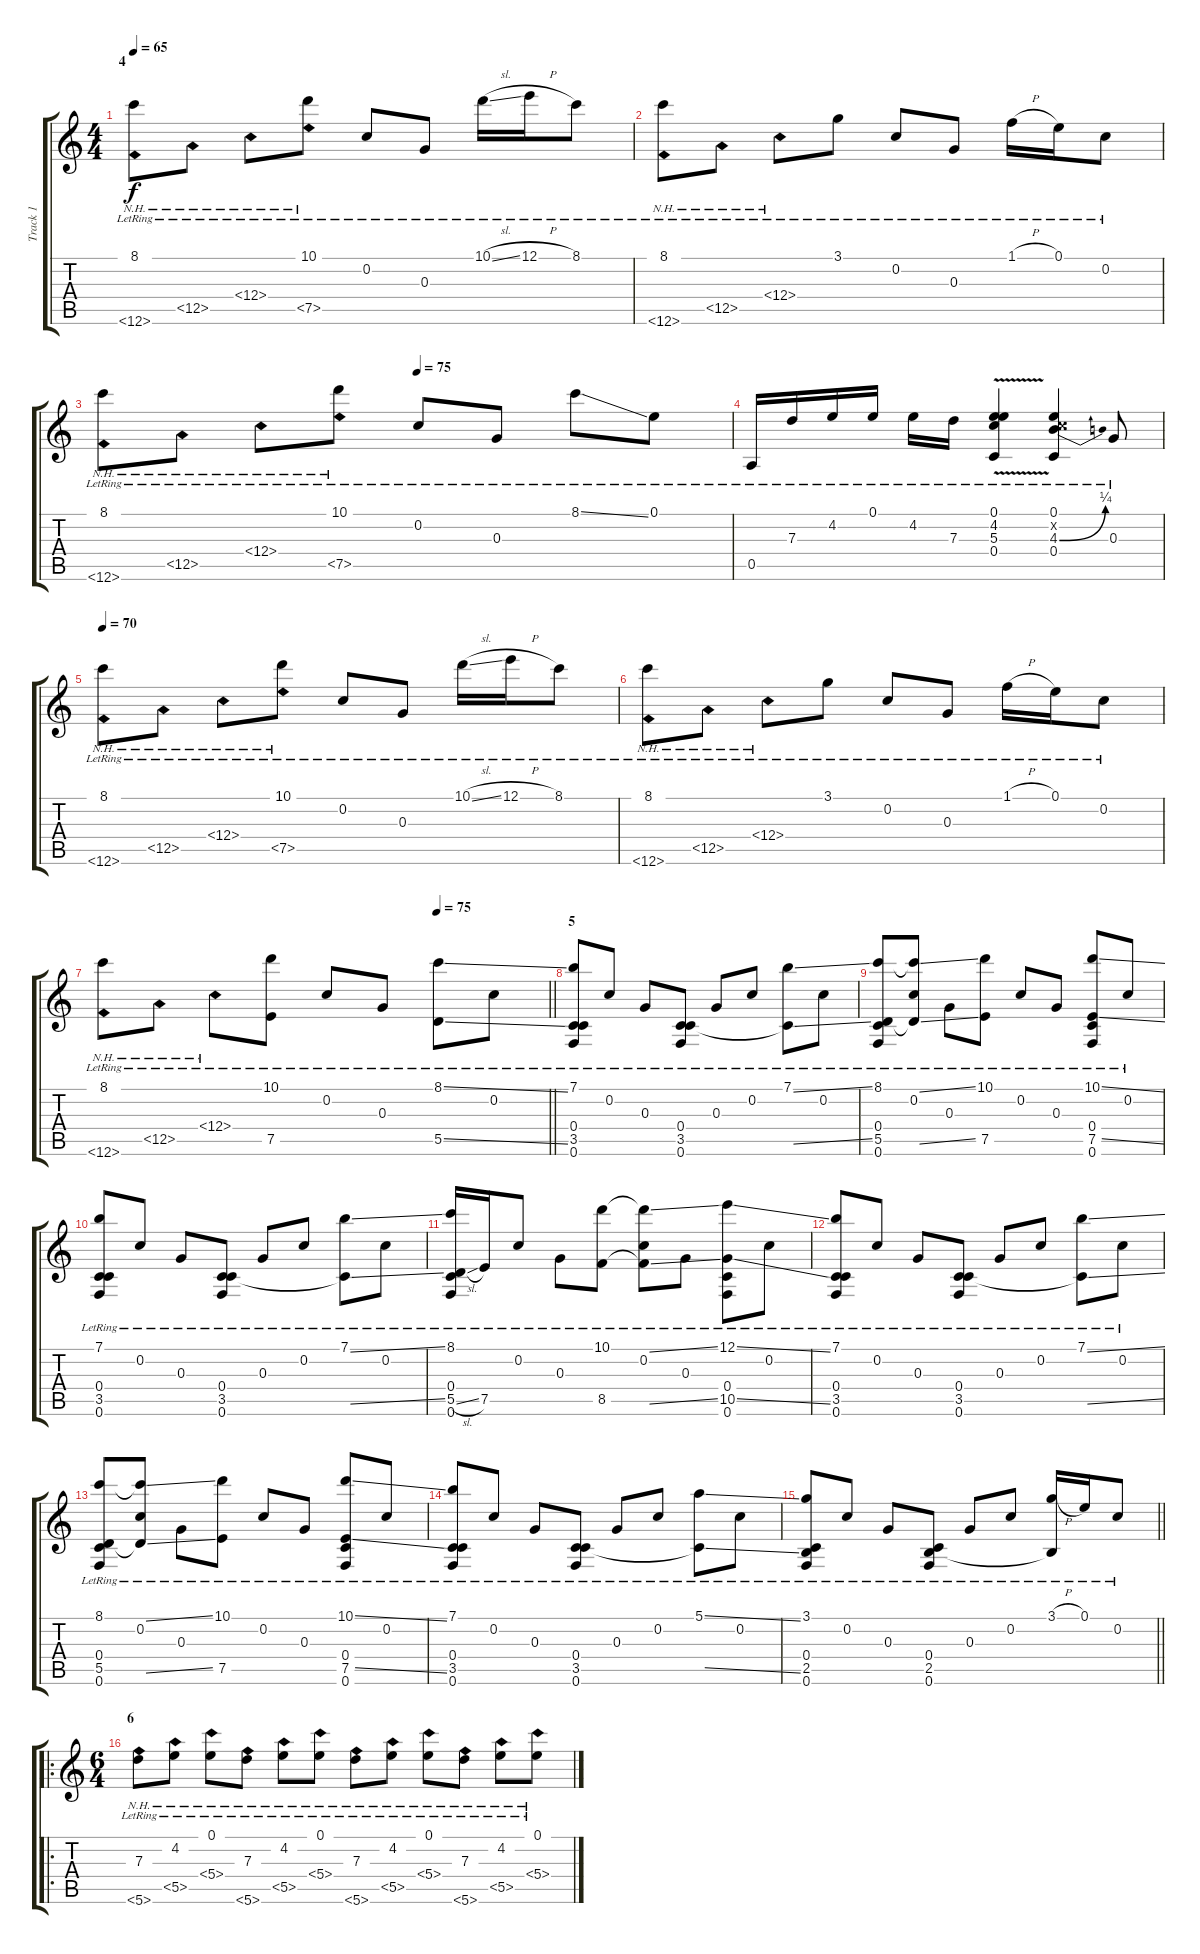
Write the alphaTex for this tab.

\track ("Track 1" "Track 1") {instrument acousticguitarsteel}
\staff {score tabs}
\tuning (E4 C4 G3 C3 A2 F2) {hide}
\ts (4 4)
\section ("" "4")
\tempo 65
\clef g2
\ks c
(8.1{lr} 12.6{nh lr}).8{dy f} 12.5{nh lr}.8 12.4{nh lr}.8 (10.1{lr} 7.5{nh lr}).8 0.2{lr}.8 0.3{lr}.8 10.1{sl lr}.16 12.1{h lr}.16 8.1{lr}.8 |
(8.1{lr} 12.6{nh lr}).8 12.5{nh lr}.8 12.4{nh lr}.8 3.1{lr}.8 0.2{lr}.8 0.3{lr}.8 1.1{h lr}.16 0.1{lr}.16 0.2{lr}.8 |
\tempo (75 0.5)
(8.1{lr} 12.6{nh lr}).8 12.5{nh lr}.8 12.4{nh lr}.8 (10.1{lr} 7.5{nh lr}).8 0.2{lr}.8 0.3{lr}.8 8.1{ss lr}.8 0.1{lr}.8 |
0.5{lr}.16 7.3{lr}.16 4.2{lr}.16 0.1{lr}.16 4.2{lr}.16 7.3{lr}.16 (0.1{lr} 4.2{lr} 5.3{v lr} 0.4{lr}).4 (0.1{lr} 0.2{x} 4.3{be (bend 0 0 60 1) lr} 0.4{lr}).4 0.3{lr}.8 |
\tempo 70
(8.1{lr} 12.6{nh lr}).8 12.5{nh lr}.8 12.4{nh lr}.8 (10.1{lr} 7.5{nh lr}).8 0.2{lr}.8 0.3{lr}.8 10.1{sl lr}.16 12.1{h lr}.16 8.1{lr}.8 |
(8.1{lr} 12.6{nh lr}).8 12.5{nh lr}.8 12.4{nh lr}.8 3.1{lr}.8 0.2{lr}.8 0.3{lr}.8 1.1{h lr}.16 0.1{lr}.16 0.2{lr}.8 |
\tempo (75 0.75)
\barLineRight lightlight
(8.1{lr} 12.6{nh lr}).8 12.5{nh lr}.8 12.4{nh lr}.8 (10.1{lr} 7.5{lr}).8 0.2{lr}.8 0.3{lr}.8 (8.1{ss lr} 5.5{ss lr}).8 0.2{lr}.8 |
\section ("" "5")
(7.1{lr} 0.4{lr} 3.5{lr} 0.6{lr}).8 0.2{lr}.8 0.3{lr}.8 (0.4{lr} 3.5{lr} 0.6{lr}).8 0.3{lr}.8 0.2{lr}.8 (7.1{ss lr} 3.5{ss t}).8 0.2{lr}.8 |
(8.1{lr} 0.4{lr} 5.5{lr} 0.6{lr}).8 (8.1{ss t} 0.2{lr} 5.5{ss t}).8 0.3{lr}.8 (10.1{lr} 7.5{lr}).8 0.2{lr}.8 0.3{lr}.8 (10.1{ss lr} 0.4{lr} 7.5{ss lr} 0.6{lr}).8 0.2{lr}.8 |
(7.1{lr} 0.4{lr} 3.5{lr} 0.6{lr}).8 0.2{lr}.8 0.3{lr}.8 (0.4{lr} 3.5{lr} 0.6{lr}).8 0.3{lr}.8 0.2{lr}.8 (7.1{ss lr} 3.5{ss t}).8 0.2{lr}.8 |
(8.1{lr} 0.4{lr} 5.5{sl lr} 0.6{lr}).16 7.5{lr}.16 0.2{lr}.8 0.3{lr}.8 (10.1{lr} 8.5{lr}).8 (10.1{ss t} 0.2{lr} 8.5{ss t}).8 0.3{lr}.8 (12.1{ss lr} 0.4{lr} 10.5{ss lr} 0.6{lr}).8 0.2{lr}.8 |
(7.1{lr} 0.4{lr} 3.5{lr} 0.6{lr}).8 0.2{lr}.8 0.3{lr}.8 (0.4{lr} 3.5{lr} 0.6{lr}).8 0.3{lr}.8 0.2{lr}.8 (7.1{ss lr} 3.5{ss t}).8 0.2{lr}.8 |
(8.1{lr} 0.4{lr} 5.5{lr} 0.6{lr}).8 (8.1{ss t} 0.2{lr} 5.5{ss t}).8 0.3{lr}.8 (10.1{lr} 7.5{lr}).8 0.2{lr}.8 0.3{lr}.8 (10.1{ss lr} 0.4{lr} 7.5{ss lr} 0.6{lr}).8 0.2{lr}.8 |
(7.1{lr} 0.4{lr} 3.5{lr} 0.6{lr}).8 0.2{lr}.8 0.3{lr}.8 (0.4{lr} 3.5{lr} 0.6{lr}).8 0.3{lr}.8 0.2{lr}.8 (5.1{ss lr} 3.5{ss t}).8 0.2{lr}.8 |
\barLineRight lightlight
(3.1{lr} 0.4{lr} 2.5{lr} 0.6{lr}).8 0.2{lr}.8 0.3{lr}.8 (0.4{lr} 2.5{lr} 0.6{lr}).8 0.3{lr}.8 0.2{lr}.8 (3.1{h lr} 2.5{t}).16 0.1{lr}.16 0.2{lr}.8 |
\ro
\ts (6 4)
\section ("" "6")
(7.3{lr} 5.6{nh lr}).8 (4.2{lr} 5.5{nh lr}).8 (0.1{lr} 5.4{nh lr}).8 (7.3{lr} 5.6{nh lr}).8 (4.2{lr} 5.5{nh lr}).8 (0.1{lr} 5.4{nh lr}).8 (7.3{lr} 5.6{nh lr}).8 (4.2{lr} 5.5{nh lr}).8 (0.1{lr} 5.4{nh lr}).8 (7.3{lr} 5.6{nh lr}).8 (4.2{lr} 5.5{nh lr}).8 (0.1{lr} 5.4{nh lr}).8
